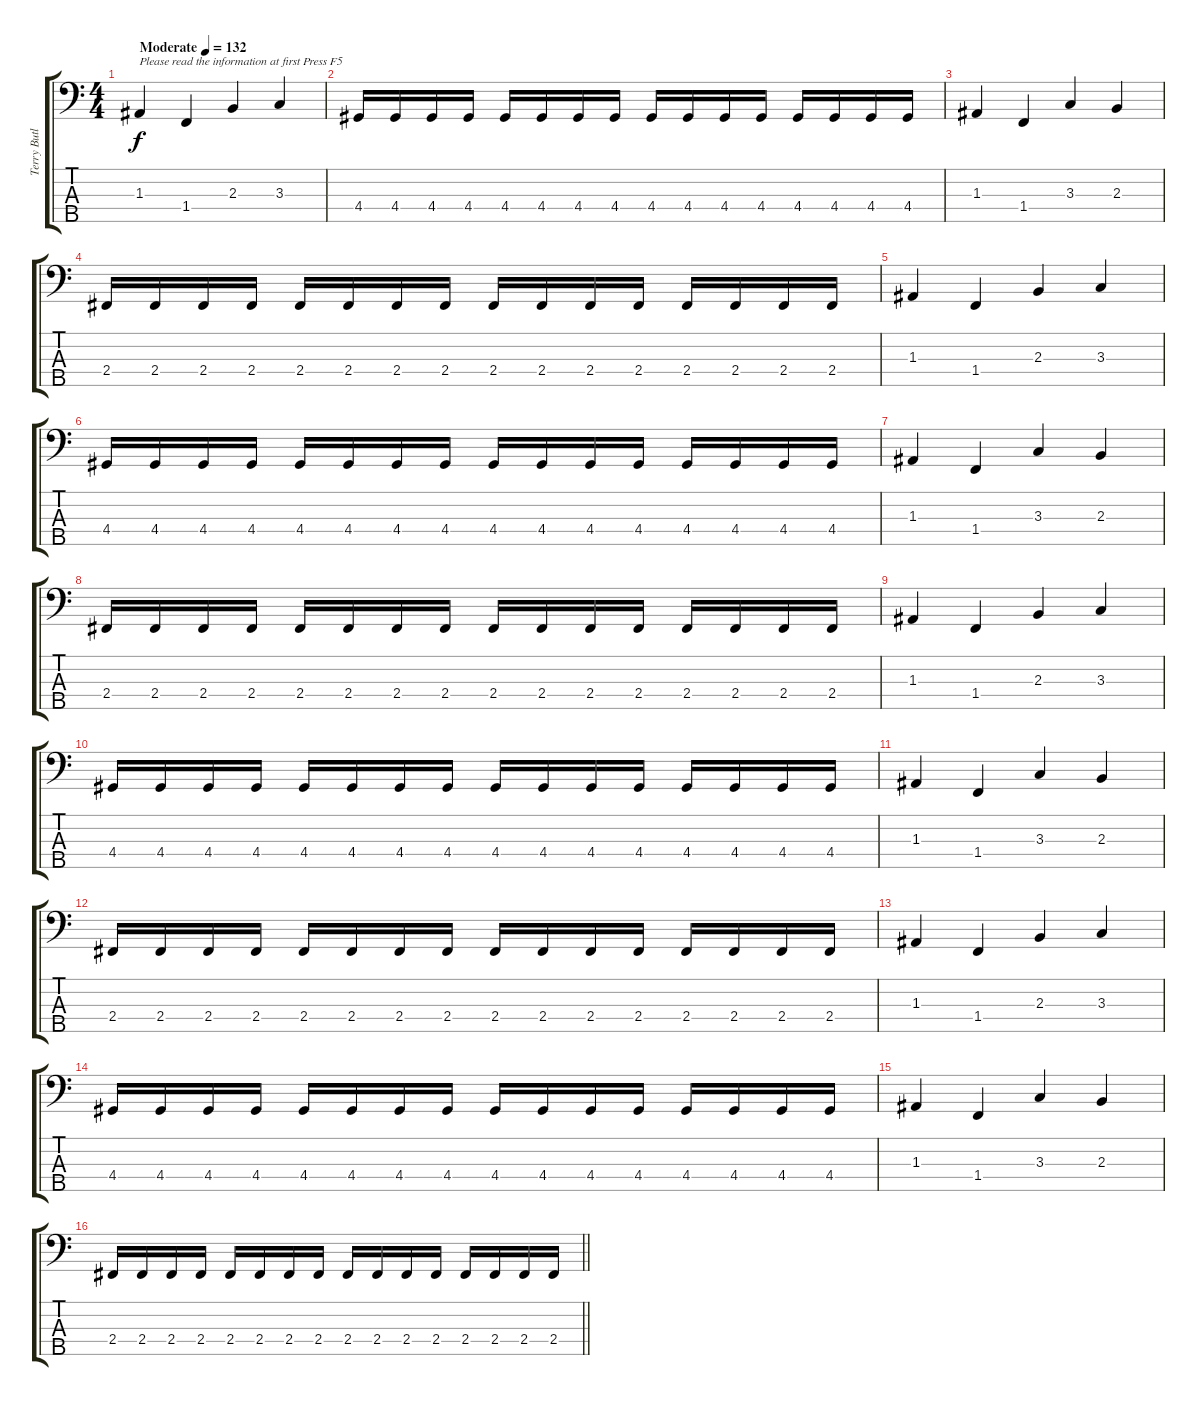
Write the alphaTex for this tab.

\track ("Terry Butler" "Terry Butl") {instrument electricbassfinger}
\staff {score tabs}
\tuning (G2 D2 A1 E1 B0) {hide}
\ts (4 4)
\tempo (132 "Moderate")
\clef f4
\ks c
1.3.4{txt "Please read the information at first Press F5" dy f instrument electricbassfinger} 1.4.4 2.3.4 3.3.4 |
4.4.16 4.4.16 4.4.16 4.4.16 4.4.16 4.4.16 4.4.16 4.4.16 4.4.16 4.4.16 4.4.16 4.4.16 4.4.16 4.4.16 4.4.16 4.4.16 |
1.3.4 1.4.4 3.3.4 2.3.4 |
2.4.16 2.4.16 2.4.16 2.4.16 2.4.16 2.4.16 2.4.16 2.4.16 2.4.16 2.4.16 2.4.16 2.4.16 2.4.16 2.4.16 2.4.16 2.4.16 |
1.3.4 1.4.4 2.3.4 3.3.4 |
4.4.16 4.4.16 4.4.16 4.4.16 4.4.16 4.4.16 4.4.16 4.4.16 4.4.16 4.4.16 4.4.16 4.4.16 4.4.16 4.4.16 4.4.16 4.4.16 |
1.3.4 1.4.4 3.3.4 2.3.4 |
2.4.16 2.4.16 2.4.16 2.4.16 2.4.16 2.4.16 2.4.16 2.4.16 2.4.16 2.4.16 2.4.16 2.4.16 2.4.16 2.4.16 2.4.16 2.4.16 |
1.3.4 1.4.4 2.3.4 3.3.4 |
4.4.16 4.4.16 4.4.16 4.4.16 4.4.16 4.4.16 4.4.16 4.4.16 4.4.16 4.4.16 4.4.16 4.4.16 4.4.16 4.4.16 4.4.16 4.4.16 |
1.3.4 1.4.4 3.3.4 2.3.4 |
2.4.16 2.4.16 2.4.16 2.4.16 2.4.16 2.4.16 2.4.16 2.4.16 2.4.16 2.4.16 2.4.16 2.4.16 2.4.16 2.4.16 2.4.16 2.4.16 |
1.3.4 1.4.4 2.3.4 3.3.4 |
4.4.16 4.4.16 4.4.16 4.4.16 4.4.16 4.4.16 4.4.16 4.4.16 4.4.16 4.4.16 4.4.16 4.4.16 4.4.16 4.4.16 4.4.16 4.4.16 |
1.3.4 1.4.4 3.3.4 2.3.4 |
\barLineRight lightlight
2.4.16 2.4.16 2.4.16 2.4.16 2.4.16 2.4.16 2.4.16 2.4.16 2.4.16 2.4.16 2.4.16 2.4.16 2.4.16 2.4.16 2.4.16 2.4.16
